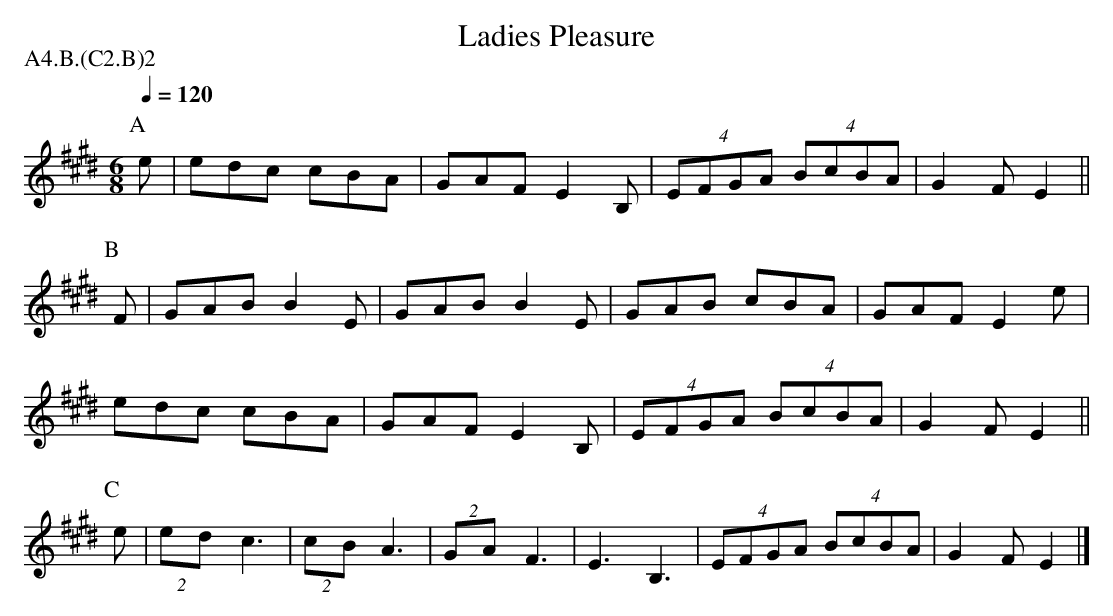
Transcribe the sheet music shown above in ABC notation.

X:1
T:Ladies Pleasure
M:6/8
L:1/8
Q:1/4=120
P:A4.B.(C2.B)2
K:Emaj
P:A
e |\
edc cBA | GAF E2 B, | (4EFGA (4BcBA | G2 F E2 ||
P:B
F |\
GAB B2 E | GAB B2 E | GAB cBA | GAF E2 e |
edc cBA | GAF E2 B, | (4EFGA (4BcBA | G2 F E2 ||
P:C
e |\
(2ed c3 | (2cB A3 | (2GA F3 | E3 B,3 | (4EFGA (4BcBA | G2 F E2 |]
